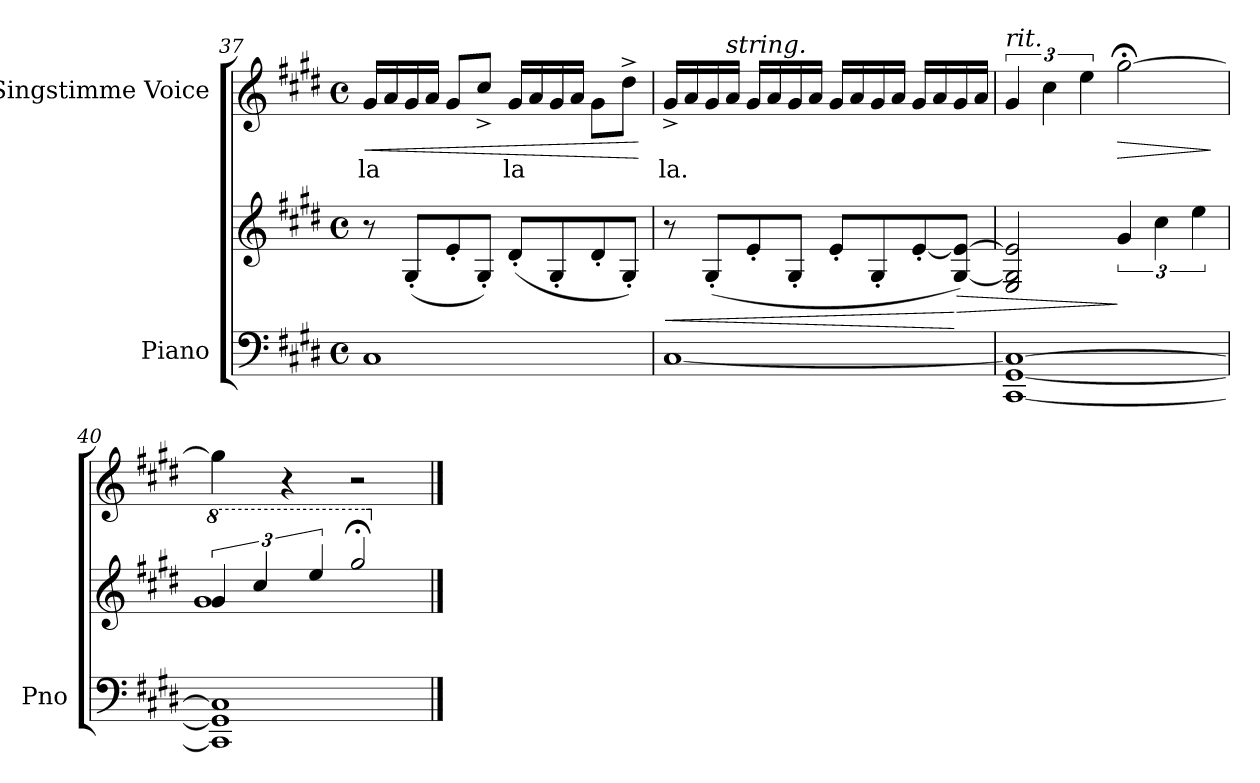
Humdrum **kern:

**kern	**kern	**dynam	**kern	**text	**dynam
*part2	*part2	*part2	*part1	*part1	*part1
*staff3	*staff2	*staff2/3	*staff1	*staff1	*staff1
*I"Piano	*	*	*I"Singstimme Voice	*	*
*I'Pno	*	*	*	*	*
*clefF4	*clefG2	*	*clefG2	*	*
*k[f#c#g#d#]	*k[f#c#g#d#]	*	*k[f#c#g#d#]	*	*
*M4/4	*M4/4	*	*M4/4	*	*
*met(c)	*met(c)	*	*met(c)	*	*
=37	=37	=37	=37	=37	=37
!	!	!	!	!	!LO:HP:b
1C#	8r	.	16g#/LL	la	<
.	.	.	16a/	.	.
.	(8G#'/L	.	16g#/	.	.
.	.	.	16a/JJ	.	.
.	8e'/	.	8g#/L	.	.
.	8G#'/J)	.	8cc#^>/J	.	.
.	(8d#'/L	.	16g#/LL	la	.
.	.	.	16a/	.	.
.	8G#'/	.	16g#/	.	.
.	.	.	16a/JJ	.	.
.	8d#'/	.	8g#\L	.	.
.	8G#'/J)	.	8dd#^>\J	.	.
.	.	.	.	.	[
=38	=38	=38	=38	=38	=38
!	!	!LO:HP:b	!	!	!
[>1C#	8r	<	16g#^>/LL	la.	.
.	.	.	16a/	.	.
.	(<8G#'</L	.	16g#/	.	.
!	!	!	!LO:TX:i:t=string.	!	!
.	.	.	16a/JJ	.	.
.	8e'</	.	16g#/LL	.	.
.	.	.	16a/	.	.
.	8G#'</J	.	16g#/	.	.
.	.	.	16a/JJ	.	.
.	8e'</L	.	16g#/LL	.	.
.	.	.	16a/	.	.
.	8G#'</	.	16g#/	.	.
.	.	.	16a/JJ	.	.
.	[>8e'/	.	16g#/LL	.	.
.	.	.	16a/	.	.
!	!	!LO:HP:n=1:b	!	!	!
.	[8G#/ 8e/_J)	[ >	16g#/	.	.
.	.	.	16a/JJ	.	.
=39	=39	=39	=39	=39	=39
!	!	!	!LO:TX:i:t=rit.	!	!
[1CC# [1GG# 1C#_	2E/ 2G#/] 2e/]	.	6g#/	.	.
.	.	.	6cc#\	.	.
.	.	.	6ee\	.	.
!	!	!	!	!	!LO:HP:b
.	6g#/	]	[2gg#;<\	.	>
.	6cc#\	.	.	.	.
.	6ee\	.	.	.	.
.	.	.	.	.	]
=40	=40	=40	=40	=40	=40
*	*8va	*	*	*	*
*	*^	*	*	*	*
1CC#] 1GG#] 1C#]	6gg#/	1gg#	.	4gg#\]	.	.
.	6ccc#/	.	.	.	.	.
.	.	.	.	4r	.	.
.	6eee/	.	.	.	.	.
.	2ggg#;</	.	.	2r	.	.
*	*v	*v	*	*	*	*
*	*X8va	*	*	*	*
==	==	==	==	==	==
*-	*-	*-	*-	*-	*-
